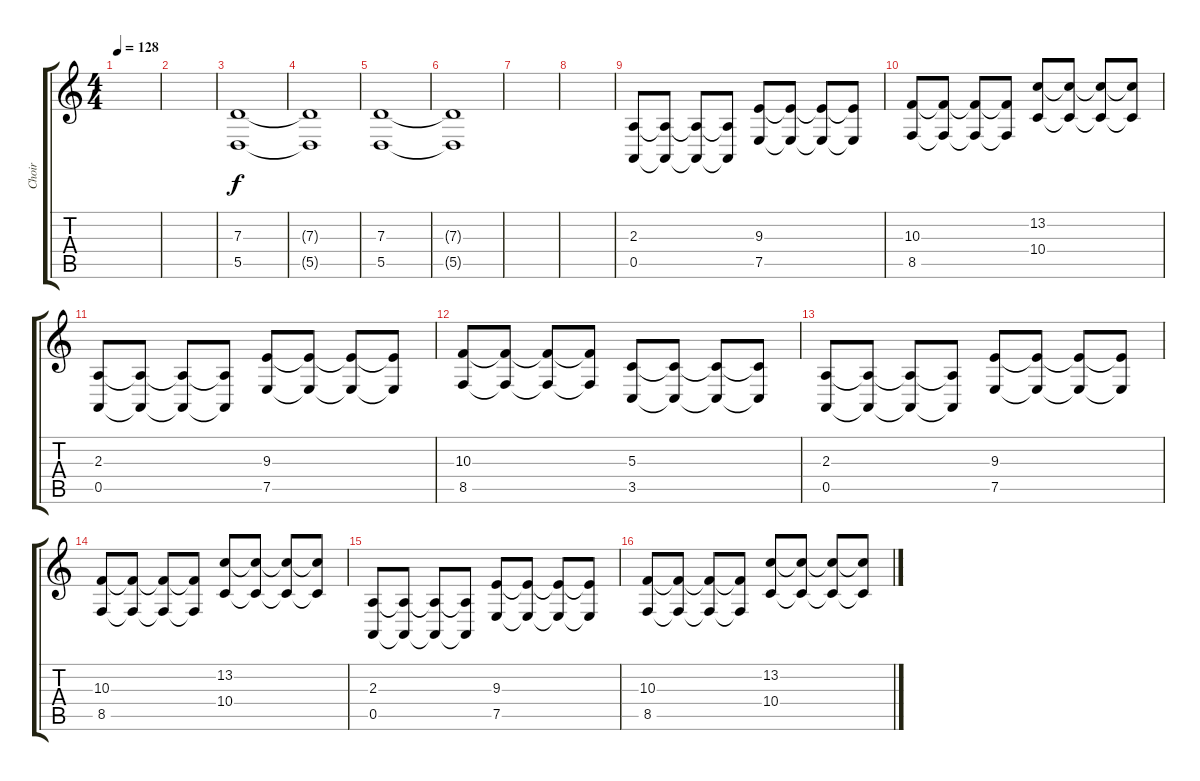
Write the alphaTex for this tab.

\track ("Choir" "Choir") {instrument choiraahs}
\staff {score tabs}
\tuning (E4 B3 G3 D3 A2 E2) {hide}
\ts (4 4)
\tempo 128
\clef g2
\ks c
|
|
(7.3 5.5).1{volume 8} |
(7.3{t} 5.5{t}).1{volume 0} |
(7.3 5.5).1{volume 8} |
(7.3{t} 5.5{t}).1{volume 0} |
|
|
(2.3 0.5).8 (2.3{t} 0.5{t}).8 (2.3{t} 0.5{t}).8 (2.3{t} 0.5{t}).8 (9.3 7.5).8 (9.3{t} 7.5{t}).8 (9.3{t} 7.5{t}).8 (9.3{t} 7.5{t}).8 |
(10.3 8.5).8 (10.3{t} 8.5{t}).8 (10.3{t} 8.5{t}).8 (10.3{t} 8.5{t}).8 (13.2 10.4).8 (13.2{t} 10.4{t}).8 (13.2{t} 10.4{t}).8 (13.2{t} 10.4{t}).8 |
(2.3 0.5).8 (2.3{t} 0.5{t}).8 (2.3{t} 0.5{t}).8 (2.3{t} 0.5{t}).8 (9.3 7.5).8 (9.3{t} 7.5{t}).8 (9.3{t} 7.5{t}).8 (9.3{t} 7.5{t}).8 |
(10.3 8.5).8 (10.3{t} 8.5{t}).8 (10.3{t} 8.5{t}).8 (10.3{t} 8.5{t}).8 (5.3 3.5).8 (5.3{t} 3.5{t}).8 (5.3{t} 3.5{t}).8 (5.3{t} 3.5{t}).8 |
(2.3 0.5).8 (2.3{t} 0.5{t}).8 (2.3{t} 0.5{t}).8 (2.3{t} 0.5{t}).8 (9.3 7.5).8 (9.3{t} 7.5{t}).8 (9.3{t} 7.5{t}).8 (9.3{t} 7.5{t}).8 |
(10.3 8.5).8 (10.3{t} 8.5{t}).8 (10.3{t} 8.5{t}).8 (10.3{t} 8.5{t}).8 (13.2 10.4).8 (13.2{t} 10.4{t}).8 (13.2{t} 10.4{t}).8 (13.2{t} 10.4{t}).8 |
(2.3 0.5).8 (2.3{t} 0.5{t}).8 (2.3{t} 0.5{t}).8 (2.3{t} 0.5{t}).8 (9.3 7.5).8 (9.3{t} 7.5{t}).8 (9.3{t} 7.5{t}).8 (9.3{t} 7.5{t}).8 |
(10.3 8.5).8 (10.3{t} 8.5{t}).8 (10.3{t} 8.5{t}).8 (10.3{t} 8.5{t}).8 (13.2 10.4).8 (13.2{t} 10.4{t}).8 (13.2{t} 10.4{t}).8 (13.2{t} 10.4{t}).8
